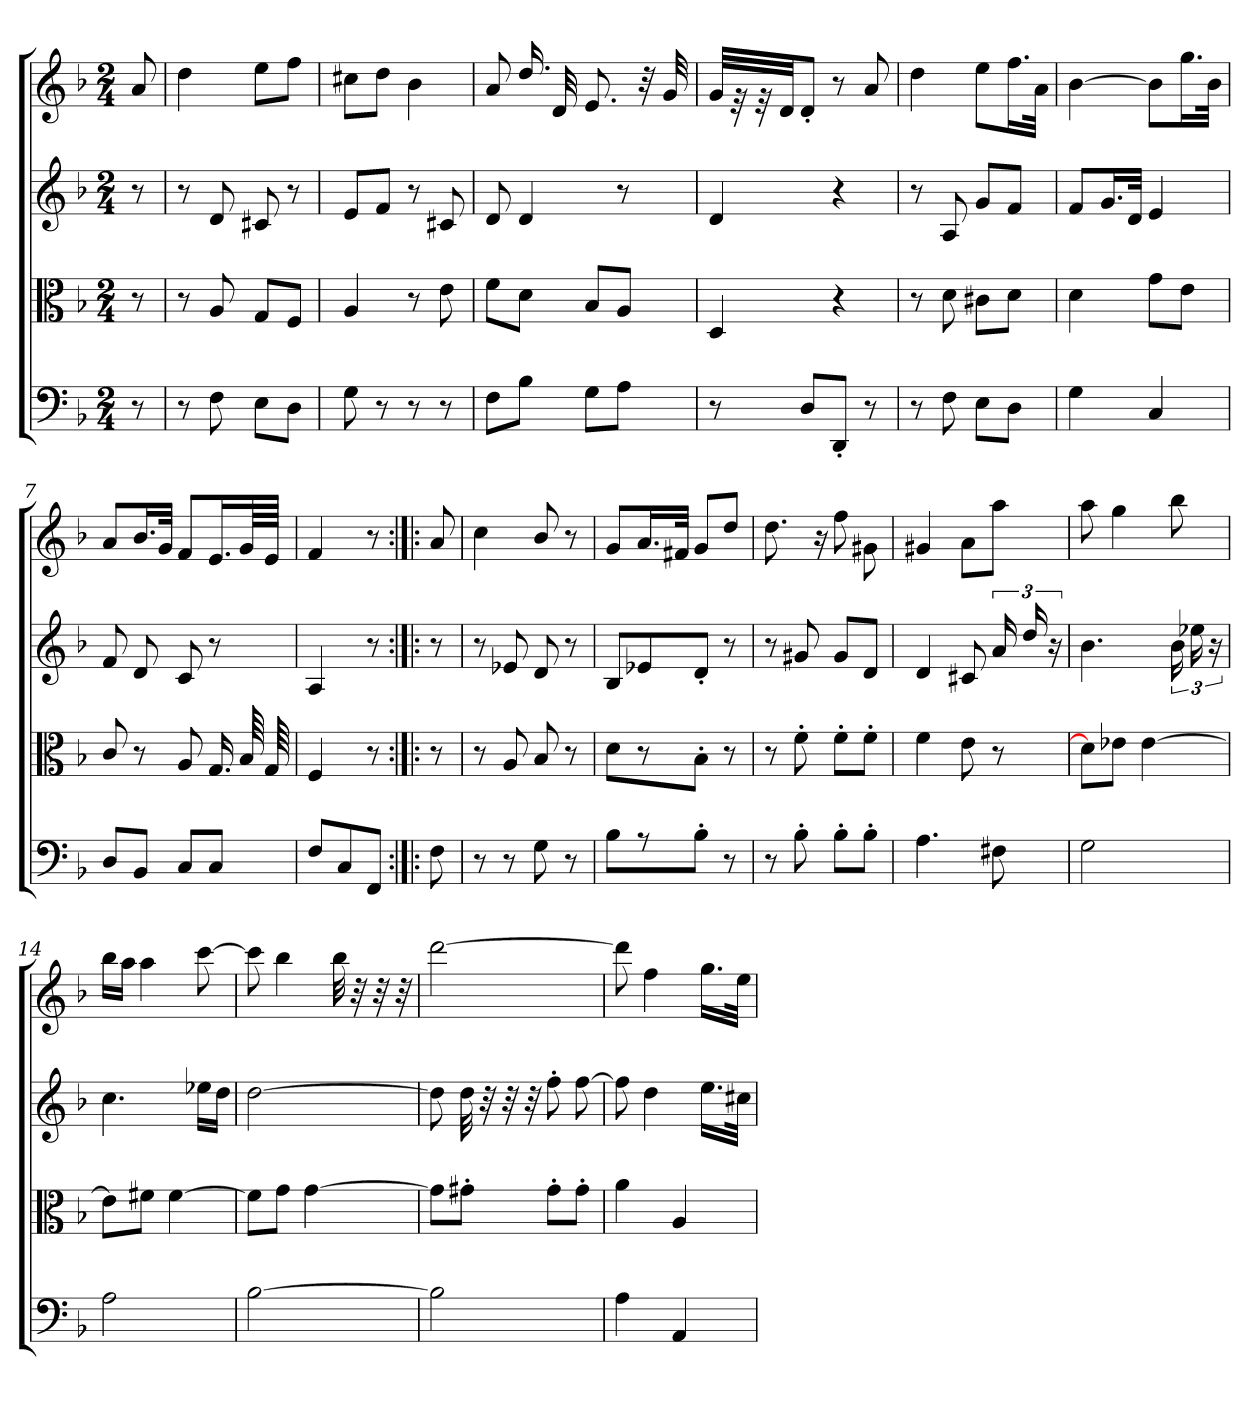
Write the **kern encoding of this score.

**kern	**kern	**kern	**kern
*part4	*part3	*part2	*part1
*staff4	*staff3	*staff2	*staff1
*clefF4	*clefC3	*clefG2	*clefG2
*k[b-]	*k[b-]	*k[b-]	*k[b-]
*d:	*d:	*d:	*d:
*M2/4	*M2/4	*M2/4	*M2/4
=	=	=	=
8r	8r	8r	8a/
=1	=1	=1	=1
8r	8r	8r	4dd\
8F\	8A/	8d/	.
8E\L	8G/L	8c#X/	8ee\L
8D\J	8F/J	8r	8ff\J
=2	=2	=2	=2
8G\	4A/	8e/L	8cc#X\L
8r	.	8f/J	8dd\J
8r	8r	8r	4b-\
8r	8e\	8c#X/	.
=3	=3	=3	=3
8F\L	8f\L	8d/	8a/
8B-\J	8d\J	4d/	16.dd/
.	.	.	32d/
8G\L	8B-/L	.	8.e/
8A\J	8A/J	8r	.
.	.	.	32r
.	.	.	32g/
=4	=4	=4	=4
8r	4D/	4d/	32g/LLL
.	.	.	32r
.	.	.	32r
.	.	.	32d/JJ
8D/L	.	.	8d'/J
8DD'/J	4r	4r	8r
8r	.	.	8a/
=5	=5	=5	=5
8r	8r	8r	4dd\
8F\	8d\	8A/	.
8E\L	8c#X\L	8g/L	8ee\L
8D\J	8d\J	8f/J	16.ff\L
.	.	.	32a\JJk
=6	=6	=6	=6
4G\	4d\	8f/L	[4b-\
.	.	16.g/L	.
.	.	32d/JJk	.
4C/	8g\L	4e/	8b-\L]
.	8e\J	.	16.gg\L
.	.	.	32b-\JJk
=7	=7	=7	=7
8D/L	8c/	8f/	8a/L
8BB-/J	8r	8d/	16.b-/L
.	.	.	32g/JJk
8C/L	8A/	8c/	8f/L
8C/J	16.G/	8r	16.e/L
.	64B-/	.	64g/LL
.	64G/	.	64e/JJJJ
=8	=8	=8	=8
8F/L	4F/	4A/	4f/
8C/	.	.	.
8FF/J	8r	8r	8r
=:|!|:	=:|!|:	=:|!|:	=:|!|:
8F\	8r	8r	8a/
=9	=9	=9	=9
8r	8r	8r	4cc\
8r	8A/	8e-X/	.
8G\	8B-/	8d/	8b-/
8r	8r	8r	8r
=10	=10	=10	=10
8B-\L	8d\L	8B-/L	8g/L
8r	8r	8e-X/	16.a/L
.	.	.	32f#X/JJk
8B-'\J	8B-'\J	8d'/J	8g/L
8r	8r	8r	8dd/J
=11	=11	=11	=11
8r	8r	8r	8.dd\
8B-'\	8f'\	8g#X/	.
.	.	.	16r
8B-'\L	8f'\L	8g#/L	8ff\
8B-'\J	8f'\J	8d/J	8g#X\
=12	=12	=12	=12
4.A\	4f\	4d/	4g#X/
.	8e\	8c#X/	8a\L
8F#X\	8r	24a/	8aa\J
.	.	24dd/	.
.	.	24r	.
=13	=13	=13	=13
2G\	8d\L]	4.b-\	8aa\
.	8e-X\J	.	4gg\
.	[4e-\	.	.
.	.	24b-\	8bb-\
.	.	24ee-X\	.
.	.	24r	.
=14	=14	=14	=14
2A\	8e-\L]	4.cc\	16bb-\LL
.	.	.	16aa\JJ
.	8f#X\J	.	4aa\
.	[4f#\	.	.
.	.	16ee-X\LL	[8ccc\
.	.	16dd\JJ	.
=15	=15	=15	=15
[2B-\	8f#\L]	[2dd\	8ccc\]
.	8g\J	.	4bb-\
.	[4g\	.	.
.	.	.	32bb-\
.	.	.	32r
.	.	.	32r
.	.	.	32r
=16	=16	=16	=16
2B-\]	8g\L]	8dd\]	[2ddd\
.	8g#X'\J	32dd\	.
.	.	32r	.
.	.	32r	.
.	.	32r	.
.	8g#'\L	8ff'\	.
.	8g#'\J	[8ff\	.
=17	=17	=17	=17
4A\	4a\	8ff\]	8ddd\]
.	.	4dd\	4ff\
4AA/	4A/	.	.
.	.	16.ee\LL	16.gg\LL
.	.	32cc#X\JJk	32ee\JJk
=	=	=	=
*-	*-	*-	*-
